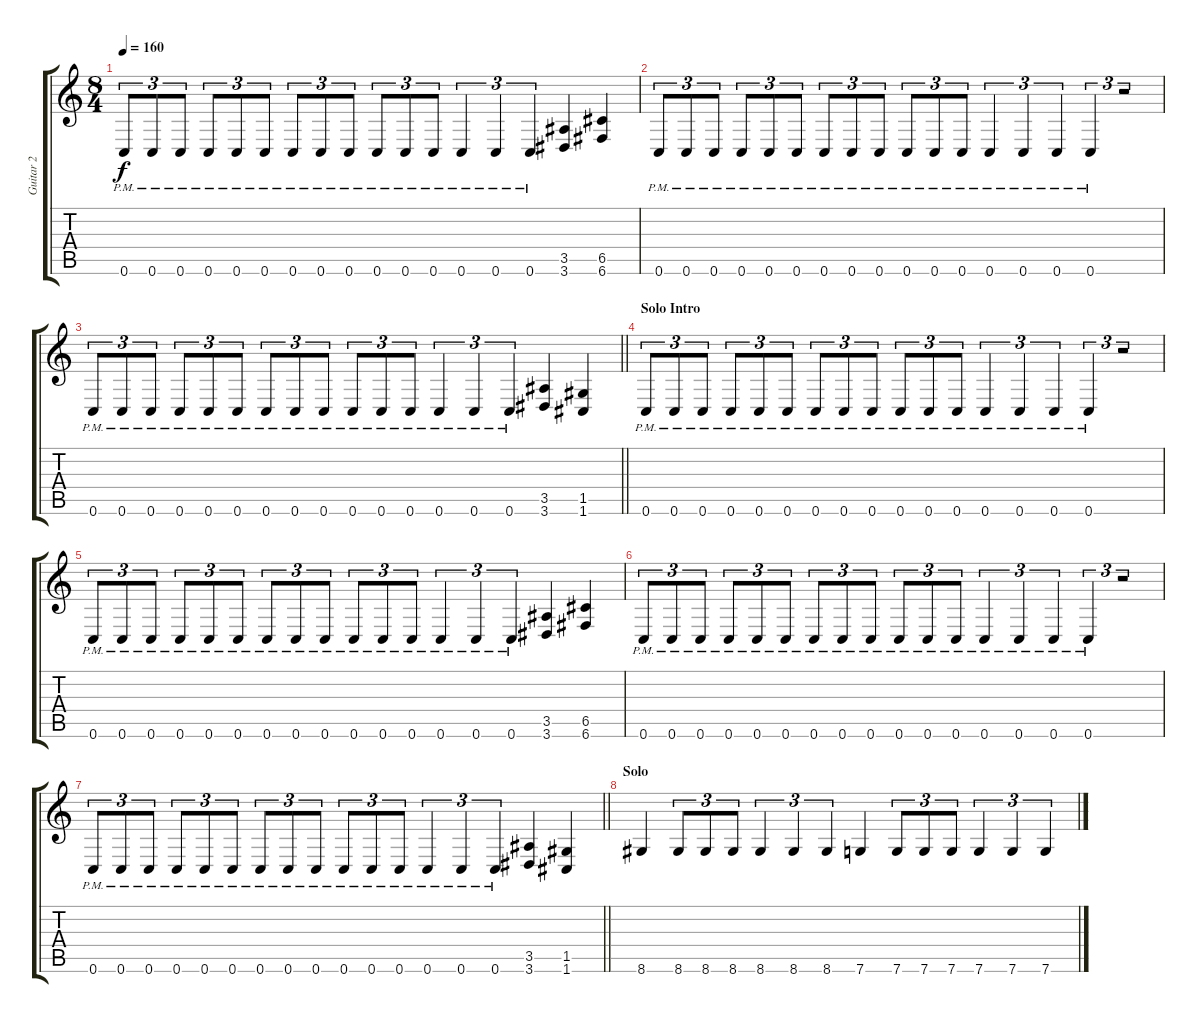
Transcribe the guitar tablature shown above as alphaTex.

\track ("Guitar 2" "Guitar 2") {instrument overdrivenguitar}
\staff {score tabs}
\tuning (D4 A3 F3 C3 G2 C2) {hide}
\ts (8 4)
\tempo 160
\clef g2
\ks c
0.6{pm}.8{tu (3 2) dy f} 0.6{pm}.8{tu (3 2)} 0.6{pm}.8{tu (3 2)} 0.6{pm}.8{tu (3 2)} 0.6{pm}.8{tu (3 2)} 0.6{pm}.8{tu (3 2)} 0.6{pm}.8{tu (3 2)} 0.6{pm}.8{tu (3 2)} 0.6{pm}.8{tu (3 2)} 0.6{pm}.8{tu (3 2)} 0.6{pm}.8{tu (3 2)} 0.6{pm}.8{tu (3 2)} 0.6{pm}.4{tu (3 2)} 0.6{pm}.4{tu (3 2)} 0.6{pm}.4{tu (3 2)} (3.5 3.6).4 (6.5 6.6).4 |
0.6{pm}.8{tu (3 2)} 0.6{pm}.8{tu (3 2)} 0.6{pm}.8{tu (3 2)} 0.6{pm}.8{tu (3 2)} 0.6{pm}.8{tu (3 2)} 0.6{pm}.8{tu (3 2)} 0.6{pm}.8{tu (3 2)} 0.6{pm}.8{tu (3 2)} 0.6{pm}.8{tu (3 2)} 0.6{pm}.8{tu (3 2)} 0.6{pm}.8{tu (3 2)} 0.6{pm}.8{tu (3 2)} 0.6{pm}.4{tu (3 2)} 0.6{pm}.4{tu (3 2)} 0.6{pm}.4{tu (3 2)} 0.6{pm}.4{tu (3 2)} r.2{tu (3 2)} |
\barLineRight lightlight
0.6{pm}.8{tu (3 2)} 0.6{pm}.8{tu (3 2)} 0.6{pm}.8{tu (3 2)} 0.6{pm}.8{tu (3 2)} 0.6{pm}.8{tu (3 2)} 0.6{pm}.8{tu (3 2)} 0.6{pm}.8{tu (3 2)} 0.6{pm}.8{tu (3 2)} 0.6{pm}.8{tu (3 2)} 0.6{pm}.8{tu (3 2)} 0.6{pm}.8{tu (3 2)} 0.6{pm}.8{tu (3 2)} 0.6{pm}.4{tu (3 2)} 0.6{pm}.4{tu (3 2)} 0.6{pm}.4{tu (3 2)} (3.5 3.6).4 (1.5 1.6).4 |
\section ("" "Solo Intro")
0.6{pm}.8{tu (3 2)} 0.6{pm}.8{tu (3 2)} 0.6{pm}.8{tu (3 2)} 0.6{pm}.8{tu (3 2)} 0.6{pm}.8{tu (3 2)} 0.6{pm}.8{tu (3 2)} 0.6{pm}.8{tu (3 2)} 0.6{pm}.8{tu (3 2)} 0.6{pm}.8{tu (3 2)} 0.6{pm}.8{tu (3 2)} 0.6{pm}.8{tu (3 2)} 0.6{pm}.8{tu (3 2)} 0.6{pm}.4{tu (3 2)} 0.6{pm}.4{tu (3 2)} 0.6{pm}.4{tu (3 2)} 0.6{pm}.4{tu (3 2)} r.2{tu (3 2)} |
0.6{pm}.8{tu (3 2)} 0.6{pm}.8{tu (3 2)} 0.6{pm}.8{tu (3 2)} 0.6{pm}.8{tu (3 2)} 0.6{pm}.8{tu (3 2)} 0.6{pm}.8{tu (3 2)} 0.6{pm}.8{tu (3 2)} 0.6{pm}.8{tu (3 2)} 0.6{pm}.8{tu (3 2)} 0.6{pm}.8{tu (3 2)} 0.6{pm}.8{tu (3 2)} 0.6{pm}.8{tu (3 2)} 0.6{pm}.4{tu (3 2)} 0.6{pm}.4{tu (3 2)} 0.6{pm}.4{tu (3 2)} (3.5 3.6).4 (6.5 6.6).4 |
0.6{pm}.8{tu (3 2)} 0.6{pm}.8{tu (3 2)} 0.6{pm}.8{tu (3 2)} 0.6{pm}.8{tu (3 2)} 0.6{pm}.8{tu (3 2)} 0.6{pm}.8{tu (3 2)} 0.6{pm}.8{tu (3 2)} 0.6{pm}.8{tu (3 2)} 0.6{pm}.8{tu (3 2)} 0.6{pm}.8{tu (3 2)} 0.6{pm}.8{tu (3 2)} 0.6{pm}.8{tu (3 2)} 0.6{pm}.4{tu (3 2)} 0.6{pm}.4{tu (3 2)} 0.6{pm}.4{tu (3 2)} 0.6{pm}.4{tu (3 2)} r.2{tu (3 2)} |
\barLineRight lightlight
0.6{pm}.8{tu (3 2)} 0.6{pm}.8{tu (3 2)} 0.6{pm}.8{tu (3 2)} 0.6{pm}.8{tu (3 2)} 0.6{pm}.8{tu (3 2)} 0.6{pm}.8{tu (3 2)} 0.6{pm}.8{tu (3 2)} 0.6{pm}.8{tu (3 2)} 0.6{pm}.8{tu (3 2)} 0.6{pm}.8{tu (3 2)} 0.6{pm}.8{tu (3 2)} 0.6{pm}.8{tu (3 2)} 0.6{pm}.4{tu (3 2)} 0.6{pm}.4{tu (3 2)} 0.6{pm}.4{tu (3 2)} (3.5 3.6).4 (1.5 1.6).4 |
\section ("" "Solo")
8.6.4{balance 10} 8.6.8{tu (3 2)} 8.6.8{tu (3 2)} 8.6.8{tu (3 2)} 8.6.4{tu (3 2)} 8.6.4{tu (3 2)} 8.6.4{tu (3 2)} 7.6.4 7.6.8{tu (3 2)} 7.6.8{tu (3 2)} 7.6.8{tu (3 2)} 7.6.4{tu (3 2)} 7.6.4{tu (3 2)} 7.6.4{tu (3 2)}
